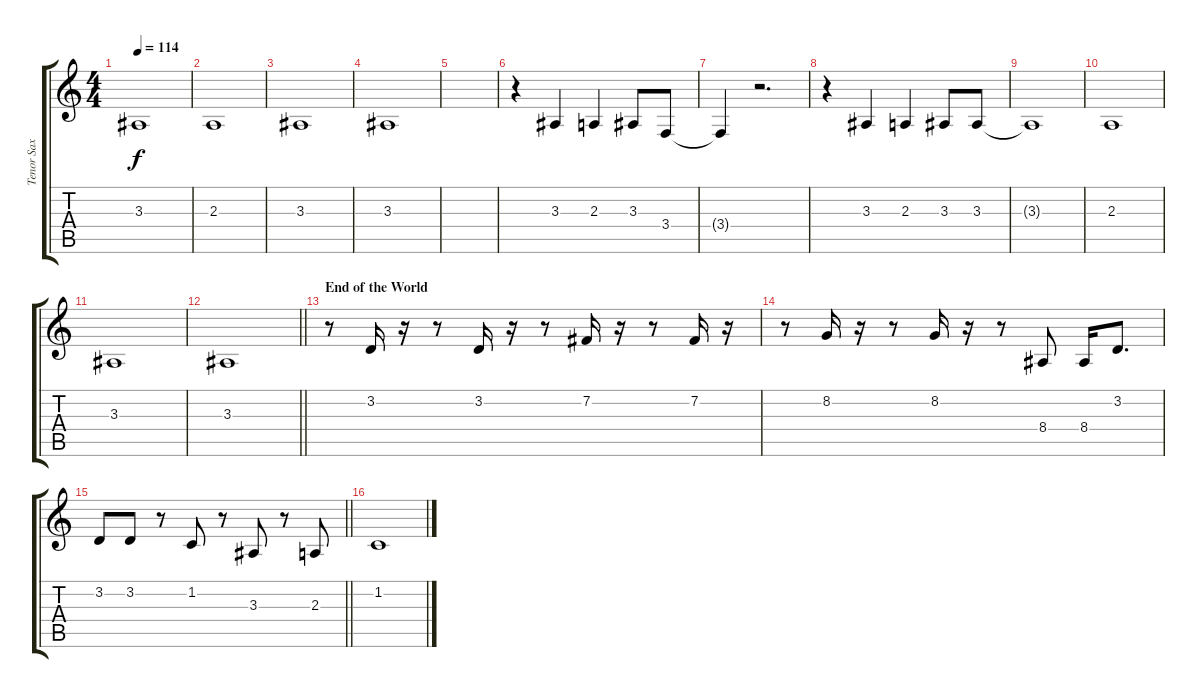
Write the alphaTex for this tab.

\track ("Tenor Sax" "Tenor Sax") {instrument tenorsax}
\staff {score tabs}
\tuning (E4 B3 G3 D3 A2 E2) {hide}
\ts (4 4)
\tempo 114
\clef g2
\ks c
3.3{t}.1{dy f} |
2.3.1 |
3.3.1 |
3.3.1 |
|
r.4 3.3.4 2.3.4 3.3.8 3.4.8 |
3.4{t}.4 r.2{d} |
r.4 3.3.4 2.3.4 3.3.8 3.3.8 |
3.3{t}.1 |
2.3.1 |
3.3.1 |
\barLineRight lightlight
3.3.1 |
\section ("" "End of the World")
r.8 3.2.16 r.16 r.8 3.2.16 r.16 r.8 7.2.16 r.16 r.8 7.2.16 r.16 |
r.8 8.2.16 r.16 r.8 8.2.16 r.16 r.8 8.4.8 8.4.16 3.2.8{d} |
\barLineRight lightlight
3.2.8 3.2.8 r.8 1.2.8 r.8 3.3.8 r.8 2.3.8 |
1.2.1
